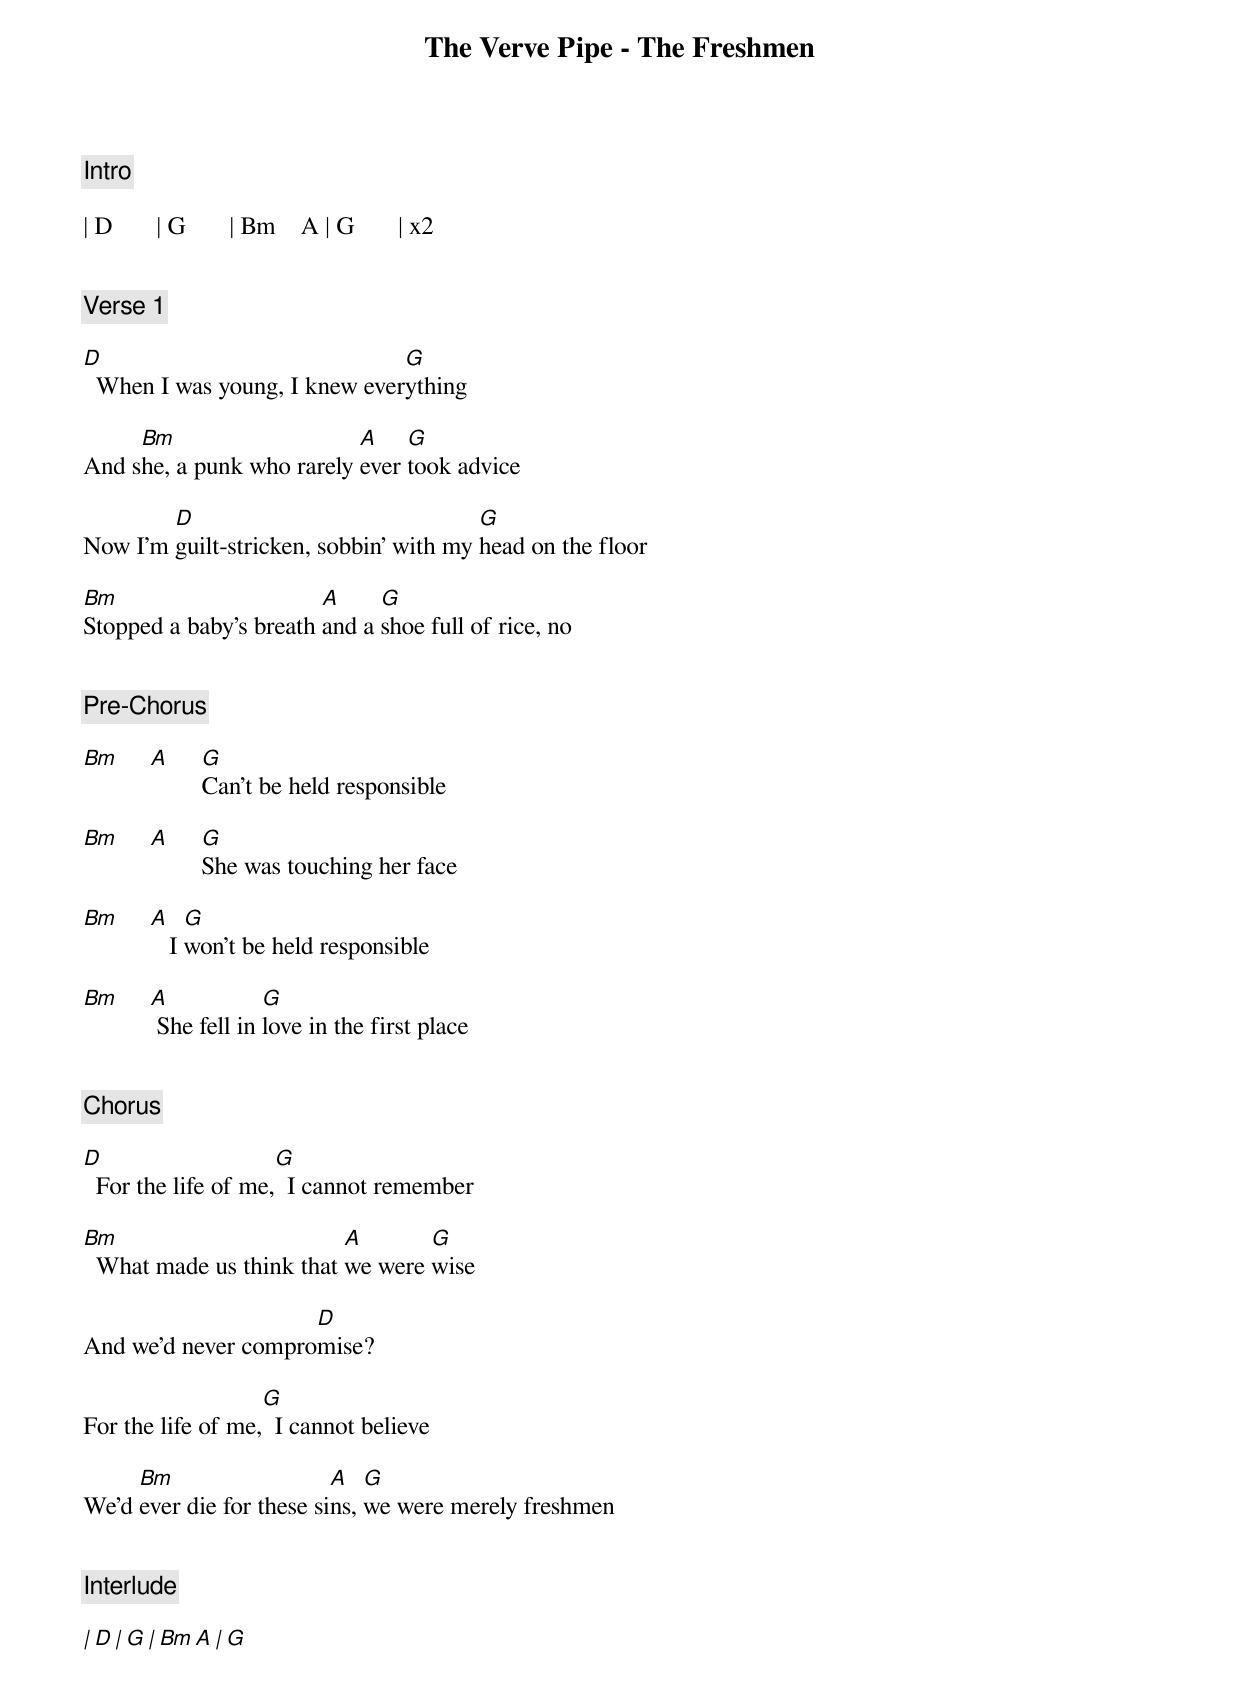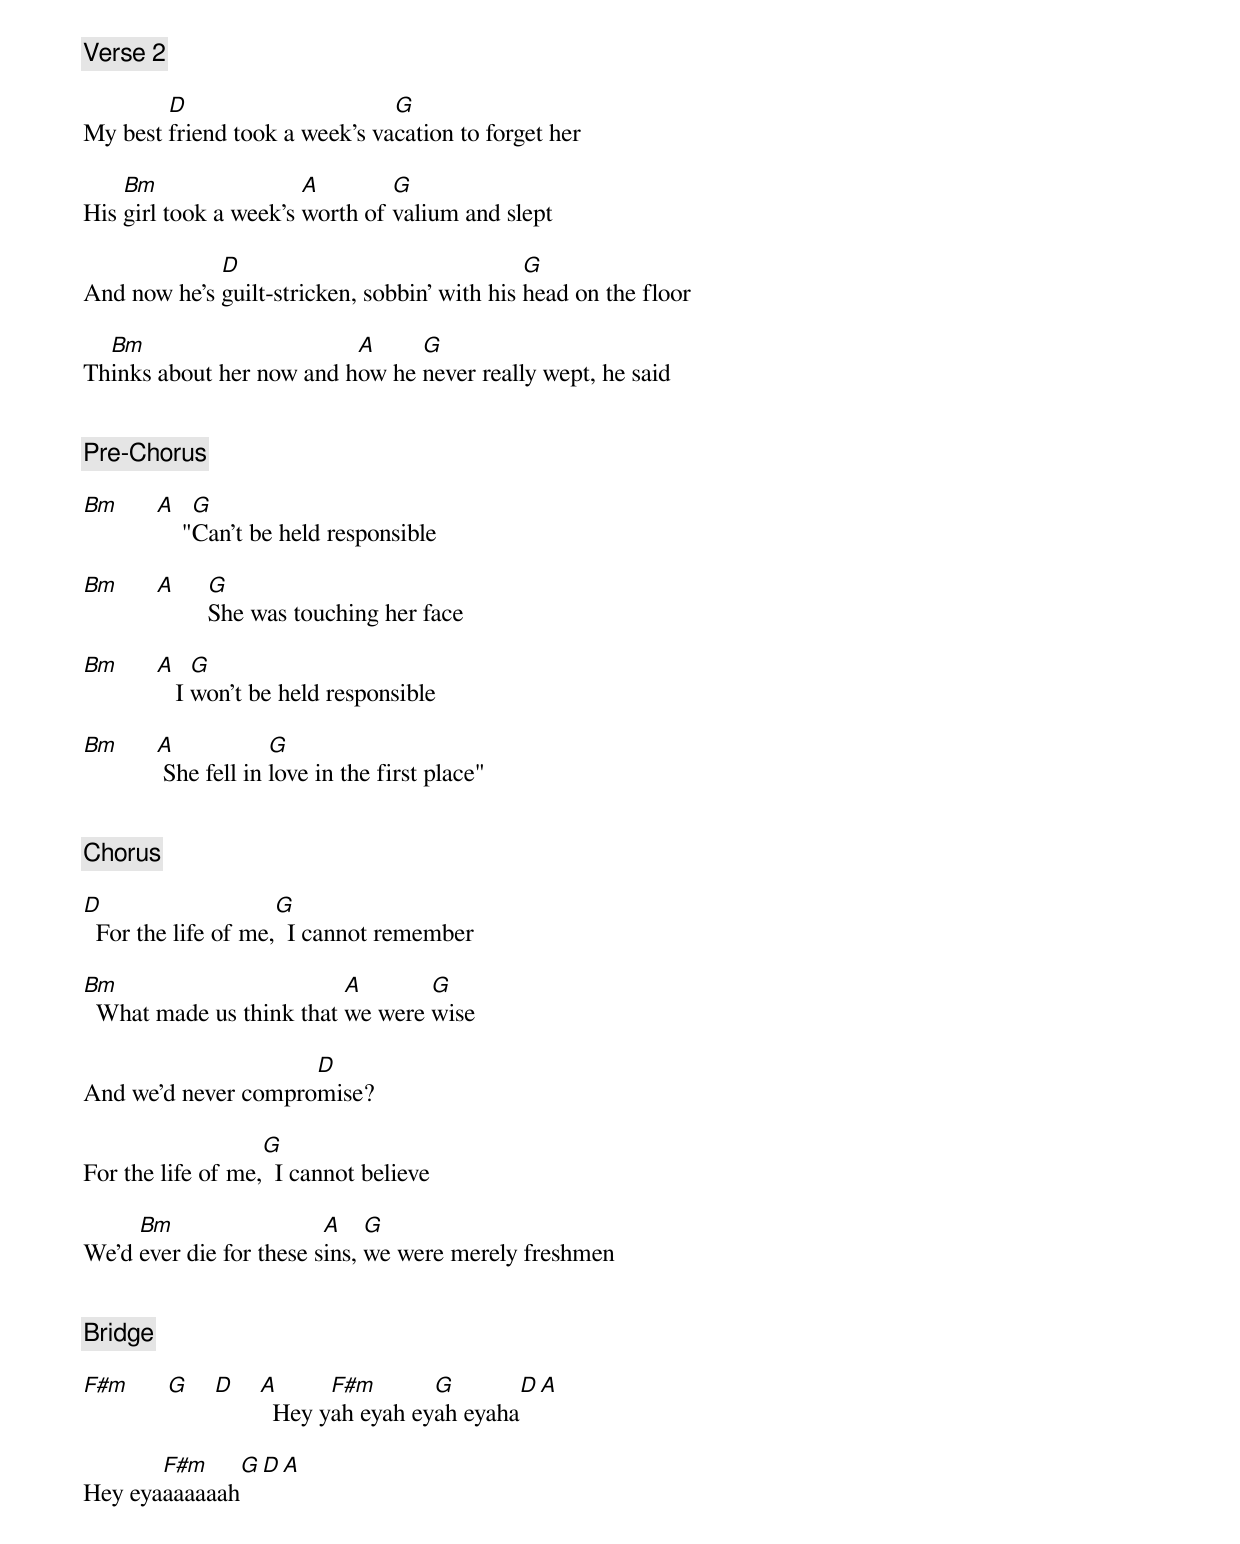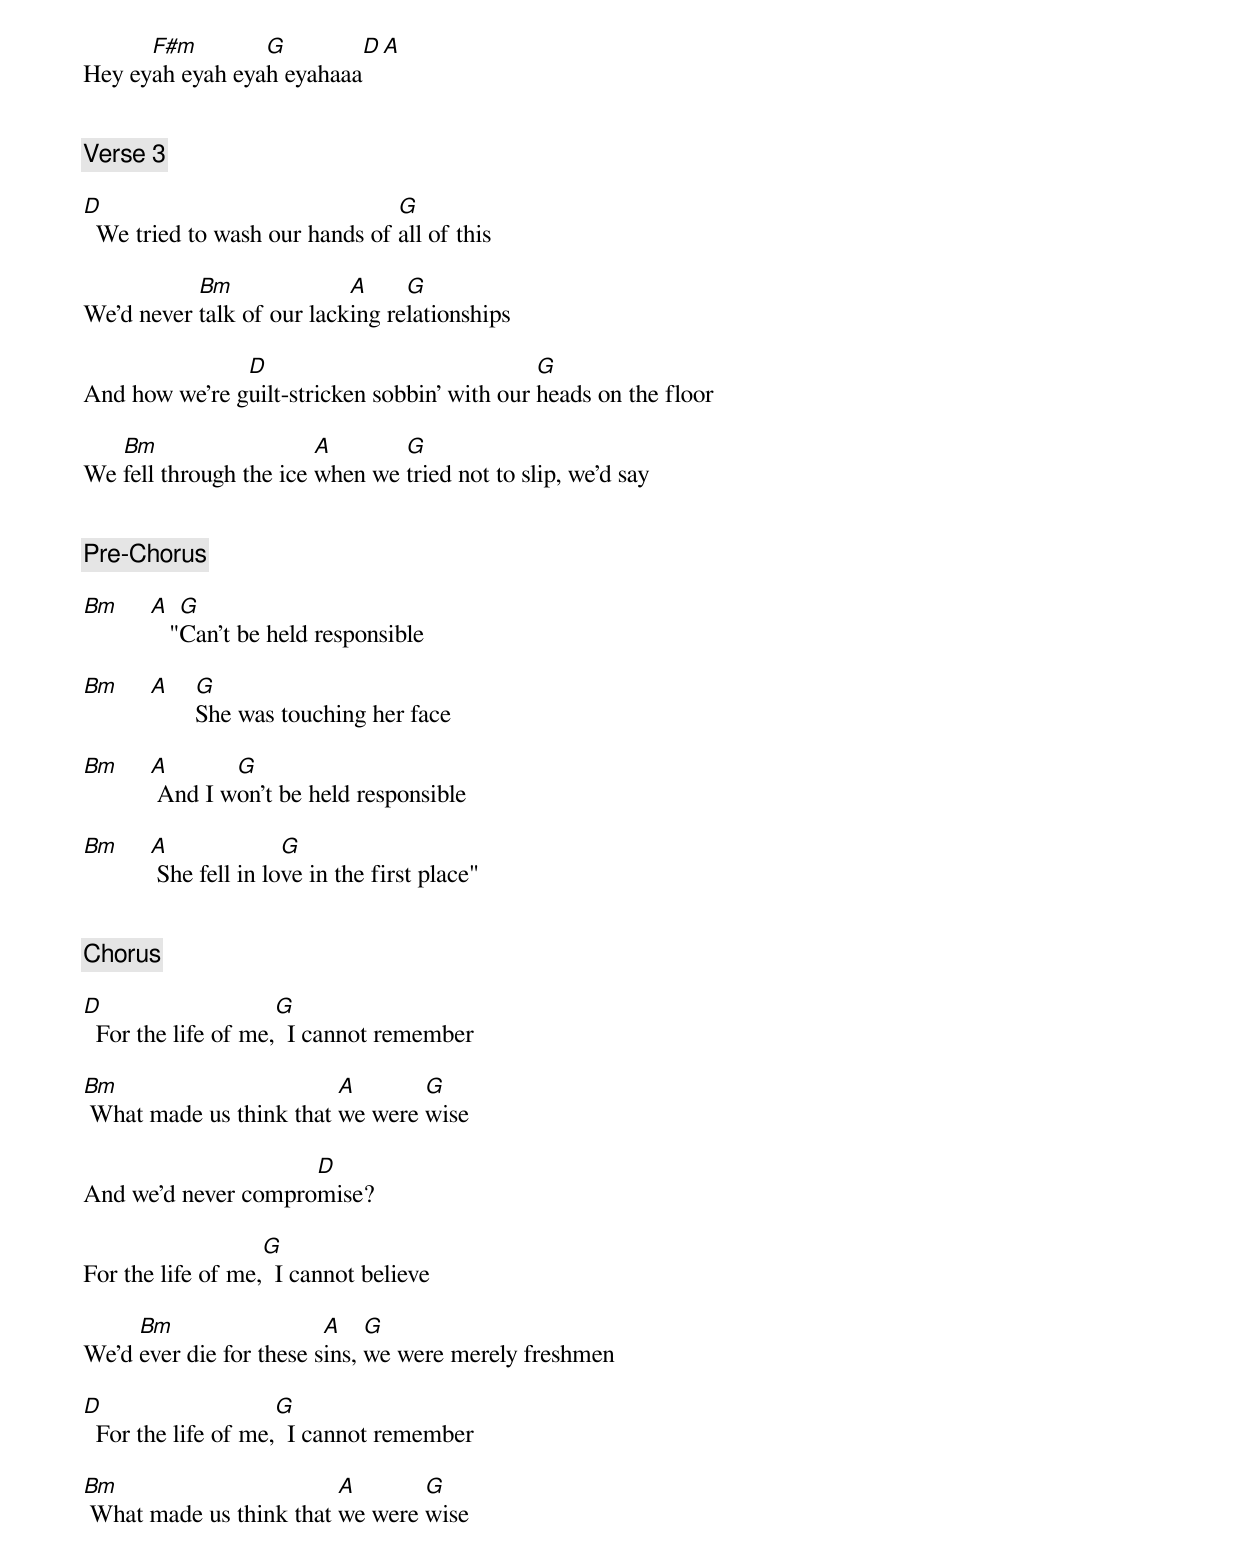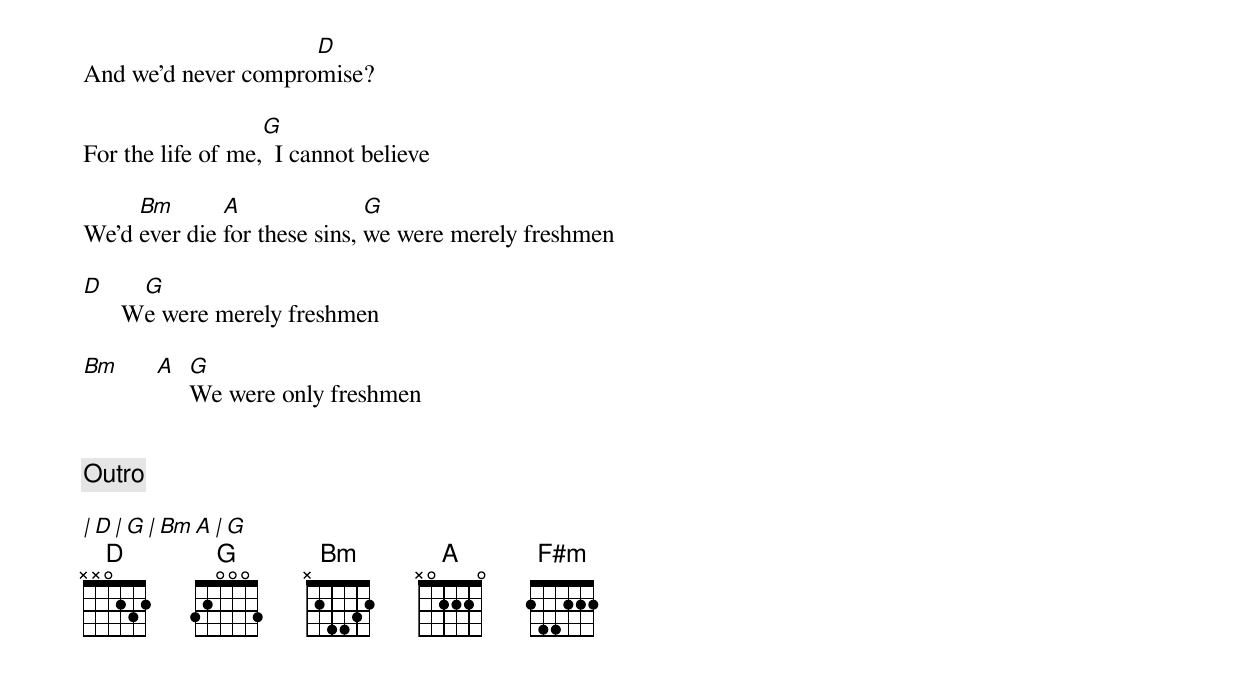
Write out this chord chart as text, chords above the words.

The Verve Pipe - The Freshmen
[Intro]

| D       | G       | Bm    A | G       | x2


[Verse 1]

D                              G
  When I was young, I knew everything

     Bm                    A    G
And she, a punk who rarely ever took advice

        D                               G
Now I'm guilt-stricken, sobbin' with my head on the floor

Bm                      A     G
Stopped a baby's breath and a shoe full of rice, no


[Pre-Chorus]

Bm   A    G
          Can't be held responsible

Bm   A    G
          She was touching her face

Bm   A    G
        I won't be held responsible

Bm   A            G
      She fell in love in the first place


[Chorus]

D                    G
  For the life of me,  I cannot remember

Bm                        A       G
  What made us think that we were wise

                     D
And we'd never compromise?

                   G
For the life of me,  I cannot believe

     Bm                   A   G
We'd ever die for these sins, we were merely freshmen


[Interlude]

| D       | G       | Bm    A | G


[Verse 2]

        D                      G
My best friend took a week's vacation to forget her

    Bm                 A        G
His girl took a week's worth of valium and slept

             D                                G
And now he's guilt-stricken, sobbin' with his head on the floor

  Bm                      A     G
Thinks about her now and how he never really wept, he said


[Pre-Chorus]

Bm    A    G
          "Can't be held responsible

Bm    A    G
           She was touching her face

Bm    A    G
         I won't be held responsible

Bm    A            G
       She fell in love in the first place"


[Chorus]

D                    G
  For the life of me,  I cannot remember

Bm                        A       G
  What made us think that we were wise

                     D
And we'd never compromise?

                   G
For the life of me,  I cannot believe

     Bm                  A    G
We'd ever die for these sins, we were merely freshmen


[Bridge]

F#m   G   D   A      F#m       G       D    A
                Hey yah eyah eyah eyaha

       F#m     G      D    A
Hey eyaaaaaaah

      F#m        G         D   A
Hey eyah eyah eyah eyahaaa


[Verse 3]

D                               G
  We tried to wash our hands of all of this

           Bm              A     G
We'd never talk of our lacking relationships

               D                              G
And how we're guilt-stricken sobbin' with our heads on the floor

   Bm                   A       G
We fell through the ice when we tried not to slip, we'd say


[Pre-Chorus]

Bm   A   G
        "Can't be held responsible

Bm   A   G
         She was touching her face

Bm   A       G
      And I won't be held responsible

Bm   A              G
      She fell in love in the first place"


[Chorus]

D                    G
  For the life of me,  I cannot remember

Bm                       A       G
 What made us think that we were wise

                     D
And we'd never compromise?

                   G
For the life of me,  I cannot believe

     Bm                  A    G
We'd ever die for these sins, we were merely freshmen

D                    G
  For the life of me,  I cannot remember

Bm                       A       G
 What made us think that we were wise

                     D
And we'd never compromise?

                   G
For the life of me,  I cannot believe

     Bm       A               G
We'd ever die for these sins, we were merely freshmen

D      G
      We were merely freshmen

Bm    A G
        We were only freshmen


[Outro]

| D       | G       | Bm    A | G
